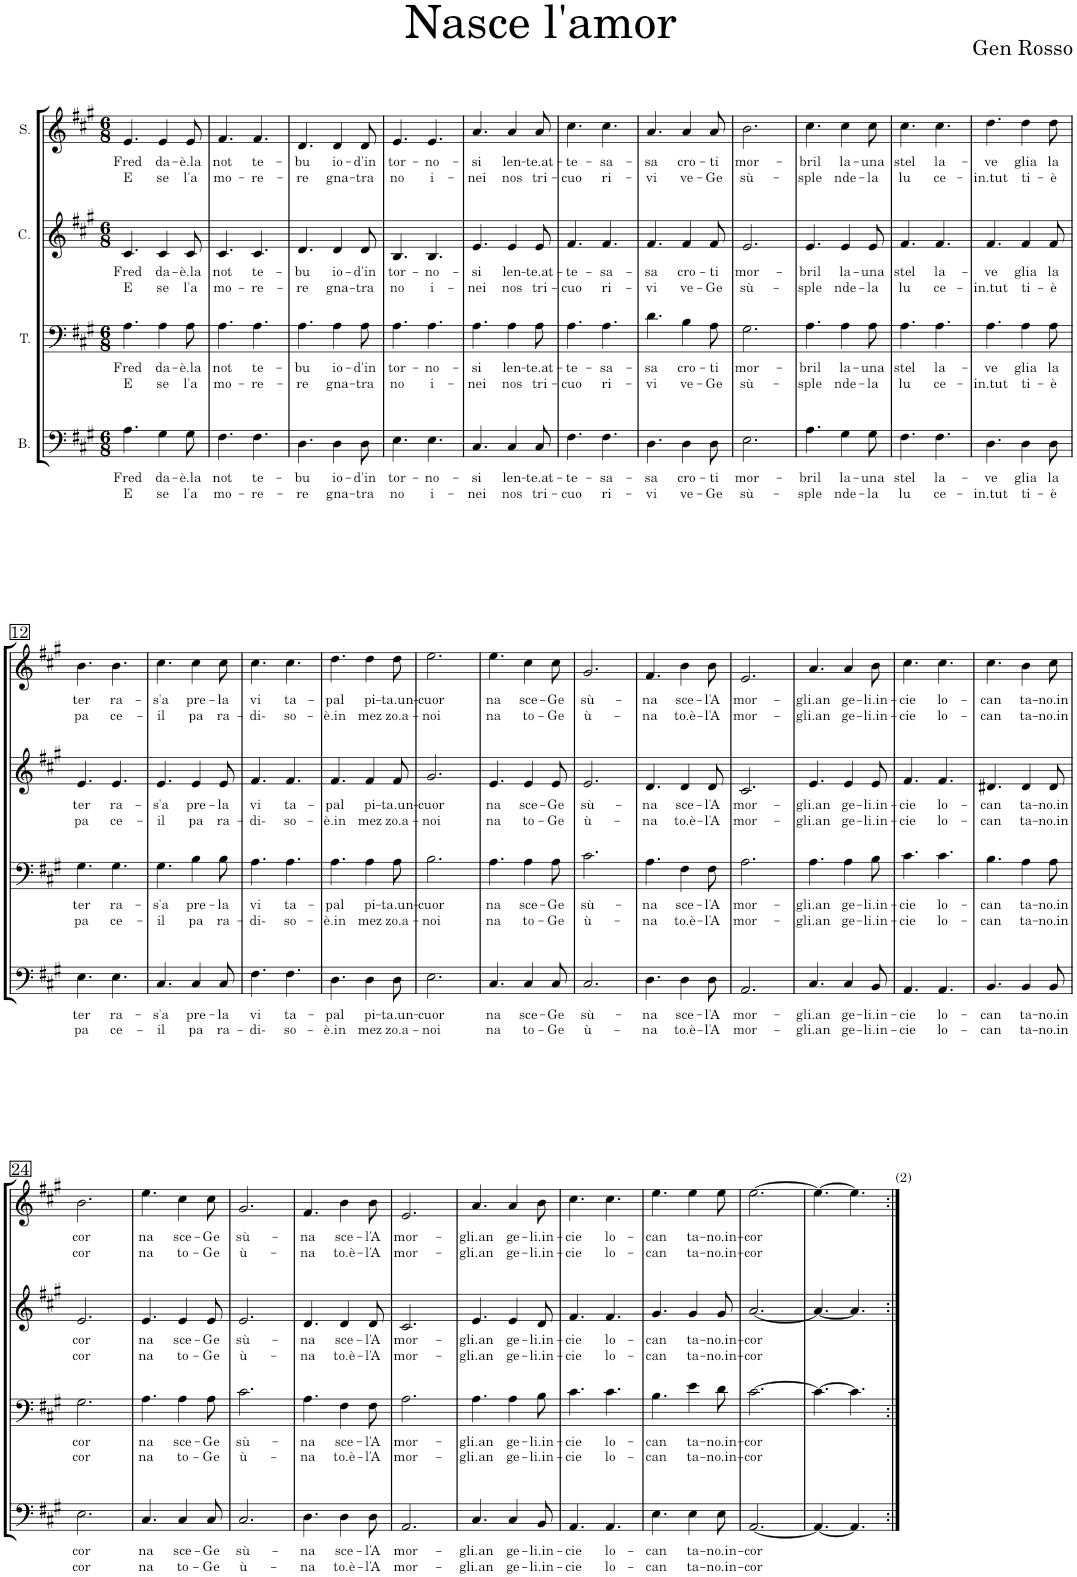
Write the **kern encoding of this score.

**kern	**text	**text	**kern	**text	**text	**kern	**text	**text	**kern	**text	**text
*part4	*part4	*part4	*part3	*part3	*part3	*part2	*part2	*part2	*part1	*part1	*part1
*staff4	*staff4	*staff4	*staff3	*staff3	*staff3	*staff2	*staff2	*staff2	*staff1	*staff1	*staff1
*I"B.	*	*	*I"T.	*	*	*I"C.	*	*	*I"S.	*	*
*clefF4	*	*	*clefF4	*	*	*clefG2	*	*	*clefG2	*	*
*k[f#c#g#]	*	*	*k[f#c#g#]	*	*	*k[f#c#g#]	*	*	*k[f#c#g#]	*	*
*M6/8	*	*	*M6/8	*	*	*M6/8	*	*	*M6/8	*	*
=1	=1	=1	=1	=1	=1	=1	=1	=1	=1	=1	=1
!	!LO:LY:b	!LO:LY:b	!	!LO:LY:b	!LO:LY:b	!	!LO:LY:b	!LO:LY:b	!	!LO:LY:b	!LO:LY:b
4.A\	Fred	E	4.A\	Fred	E	4.c#/	Fred	E	4.e/	Fred	E
!	!LO:LY:b	!LO:LY:b	!	!LO:LY:b	!LO:LY:b	!	!LO:LY:b	!LO:LY:b	!	!LO:LY:b	!LO:LY:b
4G#\	da-	se	4A\	da-	se	4c#/	da-	se	4e/	da-	se
!	!LO:LY:b	!LO:LY:b	!	!LO:LY:b	!LO:LY:b	!	!LO:LY:b	!LO:LY:b	!	!LO:LY:b	!LO:LY:b
8G#\	-è.la	l'a	8A\	-è.la	l'a	8c#/	-è.la	l'a	8e/	-è.la	l'a
=2	=2	=2	=2	=2	=2	=2	=2	=2	=2	=2	=2
!	!LO:LY:b	!LO:LY:b	!	!LO:LY:b	!LO:LY:b	!	!LO:LY:b	!LO:LY:b	!	!LO:LY:b	!LO:LY:b
4.F#\	not	mo-	4.A\	not	mo-	4.c#/	not	mo-	4.f#/	not	mo-
!	!LO:LY:b	!LO:LY:b	!	!LO:LY:b	!LO:LY:b	!	!LO:LY:b	!LO:LY:b	!	!LO:LY:b	!LO:LY:b
4.F#\	te-	-re-	4.A\	te-	-re-	4.c#/	te-	-re-	4.f#/	te-	-re-
=3	=3	=3	=3	=3	=3	=3	=3	=3	=3	=3	=3
!	!LO:LY:b	!LO:LY:b	!	!LO:LY:b	!LO:LY:b	!	!LO:LY:b	!LO:LY:b	!	!LO:LY:b	!LO:LY:b
4.D\	-bu	-re	4.A\	-bu	-re	4.d/	-bu	-re	4.d/	-bu	-re
!	!LO:LY:b	!LO:LY:b	!	!LO:LY:b	!LO:LY:b	!	!LO:LY:b	!LO:LY:b	!	!LO:LY:b	!LO:LY:b
4D\	io-	gna-	4A\	io-	gna-	4d/	io-	gna-	4d/	io-	gna-
!	!LO:LY:b	!LO:LY:b	!	!LO:LY:b	!LO:LY:b	!	!LO:LY:b	!LO:LY:b	!	!LO:LY:b	!LO:LY:b
8D\	-d'in	-tra	8A\	-d'in	-tra	8d/	-d'in	-tra	8d/	-d'in	-tra
=4	=4	=4	=4	=4	=4	=4	=4	=4	=4	=4	=4
!	!LO:LY:b	!LO:LY:b	!	!LO:LY:b	!LO:LY:b	!	!LO:LY:b	!LO:LY:b	!	!LO:LY:b	!LO:LY:b
4.E\	tor-	no	4.A\	tor-	no	4.B/	tor-	no	4.e/	tor-	no
!	!LO:LY:b	!LO:LY:b	!	!LO:LY:b	!LO:LY:b	!	!LO:LY:b	!LO:LY:b	!	!LO:LY:b	!LO:LY:b
4.E\	-no-	i-	4.A\	-no-	i-	4.B/	-no-	i-	4.e/	-no-	i-
=5	=5	=5	=5	=5	=5	=5	=5	=5	=5	=5	=5
!	!LO:LY:b	!LO:LY:b	!	!LO:LY:b	!LO:LY:b	!	!LO:LY:b	!LO:LY:b	!	!LO:LY:b	!LO:LY:b
4.C#/	-si	-nei	4.A\	-si	-nei	4.e/	-si	-nei	4.a/	-si	-nei
!	!LO:LY:b	!LO:LY:b	!	!LO:LY:b	!LO:LY:b	!	!LO:LY:b	!LO:LY:b	!	!LO:LY:b	!LO:LY:b
4C#/	len-	nos	4A\	len-	nos	4e/	len-	nos	4a/	len-	nos
!	!LO:LY:b	!LO:LY:b	!	!LO:LY:b	!LO:LY:b	!	!LO:LY:b	!LO:LY:b	!	!LO:LY:b	!LO:LY:b
8C#/	-te.at-	tri-	8A\	-te.at-	tri-	8e/	-te.at-	tri-	8a/	-te.at-	tri-
=6	=6	=6	=6	=6	=6	=6	=6	=6	=6	=6	=6
!	!LO:LY:b	!LO:LY:b	!	!LO:LY:b	!LO:LY:b	!	!LO:LY:b	!LO:LY:b	!	!LO:LY:b	!LO:LY:b
4.F#\	-te-	-cuo	4.A\	-te-	-cuo	4.f#/	-te-	-cuo	4.cc#\	-te-	-cuo
!	!LO:LY:b	!LO:LY:b	!	!LO:LY:b	!LO:LY:b	!	!LO:LY:b	!LO:LY:b	!	!LO:LY:b	!LO:LY:b
4.F#\	-sa-	ri-	4.A\	-sa-	ri-	4.f#/	-sa-	ri-	4.cc#\	-sa-	ri-
=7	=7	=7	=7	=7	=7	=7	=7	=7	=7	=7	=7
!	!LO:LY:b	!LO:LY:b	!	!LO:LY:b	!LO:LY:b	!	!LO:LY:b	!LO:LY:b	!	!LO:LY:b	!LO:LY:b
4.D\	-sa	-vi	4.d\	-sa	-vi	4.f#/	-sa	-vi	4.a/	-sa	-vi
!	!LO:LY:b	!LO:LY:b	!	!LO:LY:b	!LO:LY:b	!	!LO:LY:b	!LO:LY:b	!	!LO:LY:b	!LO:LY:b
4D\	cro-	ve-	4B\	cro-	ve-	4f#/	cro-	ve-	4a/	cro-	ve-
!	!LO:LY:b	!LO:LY:b	!	!LO:LY:b	!LO:LY:b	!	!LO:LY:b	!LO:LY:b	!	!LO:LY:b	!LO:LY:b
8D\	-ti	-Ge	8A\	-ti	-Ge	8f#/	-ti	-Ge	8a/	-ti	-Ge
=8	=8	=8	=8	=8	=8	=8	=8	=8	=8	=8	=8
!	!LO:LY:b	!LO:LY:b	!	!LO:LY:b	!LO:LY:b	!	!LO:LY:b	!LO:LY:b	!	!LO:LY:b	!LO:LY:b
2.E\	mor-	sù-	2.G#\	mor-	sù-	2.e/	mor-	sù-	2.b\	mor-	sù-
=9	=9	=9	=9	=9	=9	=9	=9	=9	=9	=9	=9
!	!LO:LY:b	!LO:LY:b	!	!LO:LY:b	!LO:LY:b	!	!LO:LY:b	!LO:LY:b	!	!LO:LY:b	!LO:LY:b
4.A\	-bril	-sple	4.A\	-bril	-sple	4.e/	-bril	-sple	4.cc#\	-bril	-sple
!	!LO:LY:b	!LO:LY:b	!	!LO:LY:b	!LO:LY:b	!	!LO:LY:b	!LO:LY:b	!	!LO:LY:b	!LO:LY:b
4G#\	la-	nde-	4A\	la-	nde-	4e/	la-	nde-	4cc#\	la-	nde-
!	!LO:LY:b	!LO:LY:b	!	!LO:LY:b	!LO:LY:b	!	!LO:LY:b	!LO:LY:b	!	!LO:LY:b	!LO:LY:b
8G#\	-una	-la	8A\	-una	-la	8e/	-una	-la	8cc#\	-una	-la
=10	=10	=10	=10	=10	=10	=10	=10	=10	=10	=10	=10
!	!LO:LY:b	!LO:LY:b	!	!LO:LY:b	!LO:LY:b	!	!LO:LY:b	!LO:LY:b	!	!LO:LY:b	!LO:LY:b
4.F#\	stel	lu	4.A\	stel	lu	4.f#/	stel	lu	4.cc#\	stel	lu
!	!LO:LY:b	!LO:LY:b	!	!LO:LY:b	!LO:LY:b	!	!LO:LY:b	!LO:LY:b	!	!LO:LY:b	!LO:LY:b
4.F#\	la-	ce-	4.A\	la-	ce-	4.f#/	la-	ce-	4.cc#\	la-	ce-
=11	=11	=11	=11	=11	=11	=11	=11	=11	=11	=11	=11
!	!LO:LY:b	!LO:LY:b	!	!LO:LY:b	!LO:LY:b	!	!LO:LY:b	!LO:LY:b	!	!LO:LY:b	!LO:LY:b
4.D\	-ve	-in.tut	4.A\	-ve	-in.tut	4.f#/	-ve	-in.tut	4.dd\	-ve	-in.tut
!	!LO:LY:b	!LO:LY:b	!	!LO:LY:b	!LO:LY:b	!	!LO:LY:b	!LO:LY:b	!	!LO:LY:b	!LO:LY:b
4D\	glia	ti-	4A\	glia	ti-	4f#/	glia	ti-	4dd\	glia	ti-
!	!LO:LY:b	!LO:LY:b	!	!LO:LY:b	!LO:LY:b	!	!LO:LY:b	!LO:LY:b	!	!LO:LY:b	!LO:LY:b
8D\	la	-è	8A\	la	-è	8f#/	la	-è	8dd\	la	-è
!!LO:LB:g=z
=12	=12	=12	=12	=12	=12	=12	=12	=12	=12	=12	=12
!	!LO:LY:b	!LO:LY:b	!	!LO:LY:b	!LO:LY:b	!	!LO:LY:b	!LO:LY:b	!	!LO:LY:b	!LO:LY:b
4.E\	ter	pa	4.G#\	ter	pa	4.e/	ter	pa	4.b\	ter	pa
!	!LO:LY:b	!LO:LY:b	!	!LO:LY:b	!LO:LY:b	!	!LO:LY:b	!LO:LY:b	!	!LO:LY:b	!LO:LY:b
4.E\	ra-	ce-	4.G#\	ra-	ce-	4.e/	ra-	ce-	4.b\	ra-	ce-
=13	=13	=13	=13	=13	=13	=13	=13	=13	=13	=13	=13
!	!LO:LY:b	!LO:LY:b	!	!LO:LY:b	!LO:LY:b	!	!LO:LY:b	!LO:LY:b	!	!LO:LY:b	!LO:LY:b
4.C#/	-s'a	-il	4.G#\	-s'a	-il	4.e/	-s'a	-il	4.cc#\	-s'a	-il
!	!LO:LY:b	!LO:LY:b	!	!LO:LY:b	!LO:LY:b	!	!LO:LY:b	!LO:LY:b	!	!LO:LY:b	!LO:LY:b
4C#/	pre-	pa	4B\	pre-	pa	4e/	pre-	pa	4cc#\	pre-	pa
!	!LO:LY:b	!LO:LY:b	!	!LO:LY:b	!LO:LY:b	!	!LO:LY:b	!LO:LY:b	!	!LO:LY:b	!LO:LY:b
8C#/	-la	ra-	8B\	-la	ra-	8e/	-la	ra-	8cc#\	-la	ra-
=14	=14	=14	=14	=14	=14	=14	=14	=14	=14	=14	=14
!	!LO:LY:b	!LO:LY:b	!	!LO:LY:b	!LO:LY:b	!	!LO:LY:b	!LO:LY:b	!	!LO:LY:b	!LO:LY:b
4.F#\	vi	-di-	4.A\	vi	-di-	4.f#/	vi	-di-	4.cc#\	vi	-di-
!	!LO:LY:b	!LO:LY:b	!	!LO:LY:b	!LO:LY:b	!	!LO:LY:b	!LO:LY:b	!	!LO:LY:b	!LO:LY:b
4.F#\	ta-	so-	4.A\	ta-	so-	4.f#/	ta-	so-	4.cc#\	ta-	so-
=15	=15	=15	=15	=15	=15	=15	=15	=15	=15	=15	=15
!	!LO:LY:b	!LO:LY:b	!	!LO:LY:b	!LO:LY:b	!	!LO:LY:b	!LO:LY:b	!	!LO:LY:b	!LO:LY:b
4.D\	-pal	-è.in	4.A\	-pal	-è.in	4.f#/	-pal	-è.in	4.dd\	-pal	-è.in
!	!LO:LY:b	!LO:LY:b	!	!LO:LY:b	!LO:LY:b	!	!LO:LY:b	!LO:LY:b	!	!LO:LY:b	!LO:LY:b
4D\	pi-	mez	4A\	pi-	mez	4f#/	pi-	mez	4dd\	pi-	mez
!	!LO:LY:b	!LO:LY:b	!	!LO:LY:b	!LO:LY:b	!	!LO:LY:b	!LO:LY:b	!	!LO:LY:b	!LO:LY:b
8D\	-ta.un-	zo.a-	8A\	-ta.un-	zo.a-	8f#/	-ta.un-	zo.a-	8dd\	-ta.un-	zo.a-
=16	=16	=16	=16	=16	=16	=16	=16	=16	=16	=16	=16
!	!LO:LY:b	!LO:LY:b	!	!LO:LY:b	!LO:LY:b	!	!LO:LY:b	!LO:LY:b	!	!LO:LY:b	!LO:LY:b
2.E\	-cuor	-noi	2.B\	-cuor	-noi	2.g#/	-cuor	-noi	2.ee\	-cuor	-noi
=17	=17	=17	=17	=17	=17	=17	=17	=17	=17	=17	=17
!	!LO:LY:b	!LO:LY:b	!	!LO:LY:b	!LO:LY:b	!	!LO:LY:b	!LO:LY:b	!	!LO:LY:b	!LO:LY:b
4.C#/	na	na	4.A\	na	na	4.e/	na	na	4.ee\	na	na
!	!LO:LY:b	!LO:LY:b	!	!LO:LY:b	!LO:LY:b	!	!LO:LY:b	!LO:LY:b	!	!LO:LY:b	!LO:LY:b
4C#/	sce-	to-	4A\	sce-	to-	4e/	sce-	to-	4cc#\	sce-	to-
!	!LO:LY:b	!LO:LY:b	!	!LO:LY:b	!LO:LY:b	!	!LO:LY:b	!LO:LY:b	!	!LO:LY:b	!LO:LY:b
8C#/	-Ge	-Ge	8A\	-Ge	-Ge	8e/	-Ge	-Ge	8cc#\	-Ge	-Ge
=18	=18	=18	=18	=18	=18	=18	=18	=18	=18	=18	=18
!	!LO:LY:b	!LO:LY:b	!	!LO:LY:b	!LO:LY:b	!	!LO:LY:b	!LO:LY:b	!	!LO:LY:b	!LO:LY:b
2.C#/	sù-	ù-	2.c#\	sù-	ù-	2.e/	sù-	ù-	2.g#/	sù-	ù-
=19	=19	=19	=19	=19	=19	=19	=19	=19	=19	=19	=19
!	!LO:LY:b	!LO:LY:b	!	!LO:LY:b	!LO:LY:b	!	!LO:LY:b	!LO:LY:b	!	!LO:LY:b	!LO:LY:b
4.D\	-na	-na	4.A\	-na	-na	4.d/	-na	-na	4.f#/	-na	-na
!	!LO:LY:b	!LO:LY:b	!	!LO:LY:b	!LO:LY:b	!	!LO:LY:b	!LO:LY:b	!	!LO:LY:b	!LO:LY:b
4D\	sce-	to.è-	4F#\	sce-	to.è-	4d/	sce-	to.è-	4b\	sce-	to.è-
!	!LO:LY:b	!LO:LY:b	!	!LO:LY:b	!LO:LY:b	!	!LO:LY:b	!LO:LY:b	!	!LO:LY:b	!LO:LY:b
8D\	-l'A	-l'A	8F#\	-l'A	-l'A	8d/	-l'A	-l'A	8b\	-l'A	-l'A
=20	=20	=20	=20	=20	=20	=20	=20	=20	=20	=20	=20
!	!LO:LY:b	!LO:LY:b	!	!LO:LY:b	!LO:LY:b	!	!LO:LY:b	!LO:LY:b	!	!LO:LY:b	!LO:LY:b
2.AA/	mor-	mor-	2.A\	mor-	mor-	2.c#/	mor-	mor-	2.e/	mor-	mor-
=21	=21	=21	=21	=21	=21	=21	=21	=21	=21	=21	=21
!	!LO:LY:b	!LO:LY:b	!	!LO:LY:b	!LO:LY:b	!	!LO:LY:b	!LO:LY:b	!	!LO:LY:b	!LO:LY:b
4.C#/	-gli.an	-gli.an	4.A\	-gli.an	-gli.an	4.e/	-gli.an	-gli.an	4.a/	-gli.an	-gli.an
!	!LO:LY:b	!LO:LY:b	!	!LO:LY:b	!LO:LY:b	!	!LO:LY:b	!LO:LY:b	!	!LO:LY:b	!LO:LY:b
4C#/	ge-	ge-	4A\	ge-	ge-	4e/	ge-	ge-	4a/	ge-	ge-
!	!LO:LY:b	!LO:LY:b	!	!LO:LY:b	!LO:LY:b	!	!LO:LY:b	!LO:LY:b	!	!LO:LY:b	!LO:LY:b
8BB/	-li.in-	-li.in-	8B\	-li.in-	-li.in-	8e/	-li.in-	-li.in-	8b\	-li.in-	-li.in-
=22	=22	=22	=22	=22	=22	=22	=22	=22	=22	=22	=22
!	!LO:LY:b	!LO:LY:b	!	!LO:LY:b	!LO:LY:b	!	!LO:LY:b	!LO:LY:b	!	!LO:LY:b	!LO:LY:b
4.AA/	-cie	-cie	4.c#\	-cie	-cie	4.f#/	-cie	-cie	4.cc#\	-cie	-cie
!	!LO:LY:b	!LO:LY:b	!	!LO:LY:b	!LO:LY:b	!	!LO:LY:b	!LO:LY:b	!	!LO:LY:b	!LO:LY:b
4.AA/	lo-	lo-	4.c#\	lo-	lo-	4.f#/	lo-	lo-	4.cc#\	lo-	lo-
=23	=23	=23	=23	=23	=23	=23	=23	=23	=23	=23	=23
!	!LO:LY:b	!LO:LY:b	!	!LO:LY:b	!LO:LY:b	!	!LO:LY:b	!LO:LY:b	!	!LO:LY:b	!LO:LY:b
4.BB/	-can	-can	4.B\	-can	-can	4.d#X/	-can	-can	4.cc#\	-can	-can
!	!LO:LY:b	!LO:LY:b	!	!LO:LY:b	!LO:LY:b	!	!LO:LY:b	!LO:LY:b	!	!LO:LY:b	!LO:LY:b
4BB/	ta-	ta-	4A\	ta-	ta-	4d#/	ta-	ta-	4b\	ta-	ta-
!	!LO:LY:b	!LO:LY:b	!	!LO:LY:b	!LO:LY:b	!	!LO:LY:b	!LO:LY:b	!	!LO:LY:b	!LO:LY:b
8BB/	-no.in	-no.in	8A\	-no.in	-no.in	8d#/	-no.in	-no.in	8cc#\	-no.in	-no.in
!!LO:LB:g=z
=24	=24	=24	=24	=24	=24	=24	=24	=24	=24	=24	=24
!	!LO:LY:b	!LO:LY:b	!	!LO:LY:b	!LO:LY:b	!	!LO:LY:b	!LO:LY:b	!	!LO:LY:b	!LO:LY:b
2.E\	cor	cor	2.G#\	cor	cor	2.e/	cor	cor	2.b\	cor	cor
=25	=25	=25	=25	=25	=25	=25	=25	=25	=25	=25	=25
!	!LO:LY:b	!LO:LY:b	!	!LO:LY:b	!LO:LY:b	!	!LO:LY:b	!LO:LY:b	!	!LO:LY:b	!LO:LY:b
4.C#/	na	na	4.A\	na	na	4.e/	na	na	4.ee\	na	na
!	!LO:LY:b	!LO:LY:b	!	!LO:LY:b	!LO:LY:b	!	!LO:LY:b	!LO:LY:b	!	!LO:LY:b	!LO:LY:b
4C#/	sce-	to-	4A\	sce-	to-	4e/	sce-	to-	4cc#\	sce-	to-
!	!LO:LY:b	!LO:LY:b	!	!LO:LY:b	!LO:LY:b	!	!LO:LY:b	!LO:LY:b	!	!LO:LY:b	!LO:LY:b
8C#/	-Ge	-Ge	8A\	-Ge	-Ge	8e/	-Ge	-Ge	8cc#\	-Ge	-Ge
=26	=26	=26	=26	=26	=26	=26	=26	=26	=26	=26	=26
!	!LO:LY:b	!LO:LY:b	!	!LO:LY:b	!LO:LY:b	!	!LO:LY:b	!LO:LY:b	!	!LO:LY:b	!LO:LY:b
2.C#/	sù-	ù-	2.c#\	sù-	ù-	2.e/	sù-	ù-	2.g#/	sù-	ù-
=27	=27	=27	=27	=27	=27	=27	=27	=27	=27	=27	=27
!	!LO:LY:b	!LO:LY:b	!	!LO:LY:b	!LO:LY:b	!	!LO:LY:b	!LO:LY:b	!	!LO:LY:b	!LO:LY:b
4.D\	-na	-na	4.A\	-na	-na	4.d/	-na	-na	4.f#/	-na	-na
!	!LO:LY:b	!LO:LY:b	!	!LO:LY:b	!LO:LY:b	!	!LO:LY:b	!LO:LY:b	!	!LO:LY:b	!LO:LY:b
4D\	sce-	to.è-	4F#\	sce-	to.è-	4d/	sce-	to.è-	4b\	sce-	to.è-
!	!LO:LY:b	!LO:LY:b	!	!LO:LY:b	!LO:LY:b	!	!LO:LY:b	!LO:LY:b	!	!LO:LY:b	!LO:LY:b
8D\	-l'A	-l'A	8F#\	-l'A	-l'A	8d/	-l'A	-l'A	8b\	-l'A	-l'A
=28	=28	=28	=28	=28	=28	=28	=28	=28	=28	=28	=28
!	!LO:LY:b	!LO:LY:b	!	!LO:LY:b	!LO:LY:b	!	!LO:LY:b	!LO:LY:b	!	!LO:LY:b	!LO:LY:b
2.AA/	mor-	mor-	2.A\	mor-	mor-	2.c#/	mor-	mor-	2.e/	mor-	mor-
=29	=29	=29	=29	=29	=29	=29	=29	=29	=29	=29	=29
!	!LO:LY:b	!LO:LY:b	!	!LO:LY:b	!LO:LY:b	!	!LO:LY:b	!LO:LY:b	!	!LO:LY:b	!LO:LY:b
4.C#/	-gli.an	-gli.an	4.A\	-gli.an	-gli.an	4.e/	-gli.an	-gli.an	4.a/	-gli.an	-gli.an
!	!LO:LY:b	!LO:LY:b	!	!LO:LY:b	!LO:LY:b	!	!LO:LY:b	!LO:LY:b	!	!LO:LY:b	!LO:LY:b
4C#/	ge-	ge-	4A\	ge-	ge-	4e/	ge-	ge-	4a/	ge-	ge-
!	!LO:LY:b	!LO:LY:b	!	!LO:LY:b	!LO:LY:b	!	!LO:LY:b	!LO:LY:b	!	!LO:LY:b	!LO:LY:b
8BB/	-li.in-	-li.in-	8B\	-li.in-	-li.in-	8d/	-li.in-	-li.in-	8b\	-li.in-	-li.in-
=30	=30	=30	=30	=30	=30	=30	=30	=30	=30	=30	=30
!	!LO:LY:b	!LO:LY:b	!	!LO:LY:b	!LO:LY:b	!	!LO:LY:b	!LO:LY:b	!	!LO:LY:b	!LO:LY:b
4.AA/	-cie	-cie	4.c#\	-cie	-cie	4.f#/	-cie	-cie	4.cc#\	-cie	-cie
!	!LO:LY:b	!LO:LY:b	!	!LO:LY:b	!LO:LY:b	!	!LO:LY:b	!LO:LY:b	!	!LO:LY:b	!LO:LY:b
4.AA/	lo-	lo-	4.c#\	lo-	lo-	4.f#/	lo-	lo-	4.cc#\	lo-	lo-
=31	=31	=31	=31	=31	=31	=31	=31	=31	=31	=31	=31
!	!LO:LY:b	!LO:LY:b	!	!LO:LY:b	!LO:LY:b	!	!LO:LY:b	!LO:LY:b	!	!LO:LY:b	!LO:LY:b
4.E\	-can	-can	4.B\	-can	-can	4.g#/	-can	-can	4.ee\	-can	-can
!	!LO:LY:b	!LO:LY:b	!	!LO:LY:b	!LO:LY:b	!	!LO:LY:b	!LO:LY:b	!	!LO:LY:b	!LO:LY:b
4E\	ta-	ta-	4e\	ta-	ta-	4g#/	ta-	ta-	4ee\	ta-	ta-
!	!LO:LY:b	!LO:LY:b	!	!LO:LY:b	!LO:LY:b	!	!LO:LY:b	!LO:LY:b	!	!LO:LY:b	!LO:LY:b
8E\	-no.in-	-no.in-	8d\	-no.in-	-no.in-	8g#/	-no.in-	-no.in-	8ee\	-no.in-	-no.in-
=32	=32	=32	=32	=32	=32	=32	=32	=32	=32	=32	=32
!	!LO:LY:b	!LO:LY:b	!	!LO:LY:b	!LO:LY:b	!	!LO:LY:b	!LO:LY:b	!	!LO:LY:b	!LO:LY:b
[2.AA/	-cor	-cor	[2.c#\	-cor	-cor	[2.a/	-cor	-cor	[2.ee\	-cor	-cor
=33	=33	=33	=33	=33	=33	=33	=33	=33	=33	=33	=33
4.AA/_	.	.	4.c#\_	.	.	4.a/_	.	.	4.ee\_	.	.
!	!	!	!	!	!	!	!	!	!LO:TX:a:t=(2)	!	!
4.AA/]	.	.	4.c#\]	.	.	4.a/]	.	.	4.ee\]	.	.
=:|!	=:|!	=:|!	=:|!	=:|!	=:|!	=:|!	=:|!	=:|!	=:|!	=:|!	=:|!
*-	*-	*-	*-	*-	*-	*-	*-	*-	*-	*-	*-
